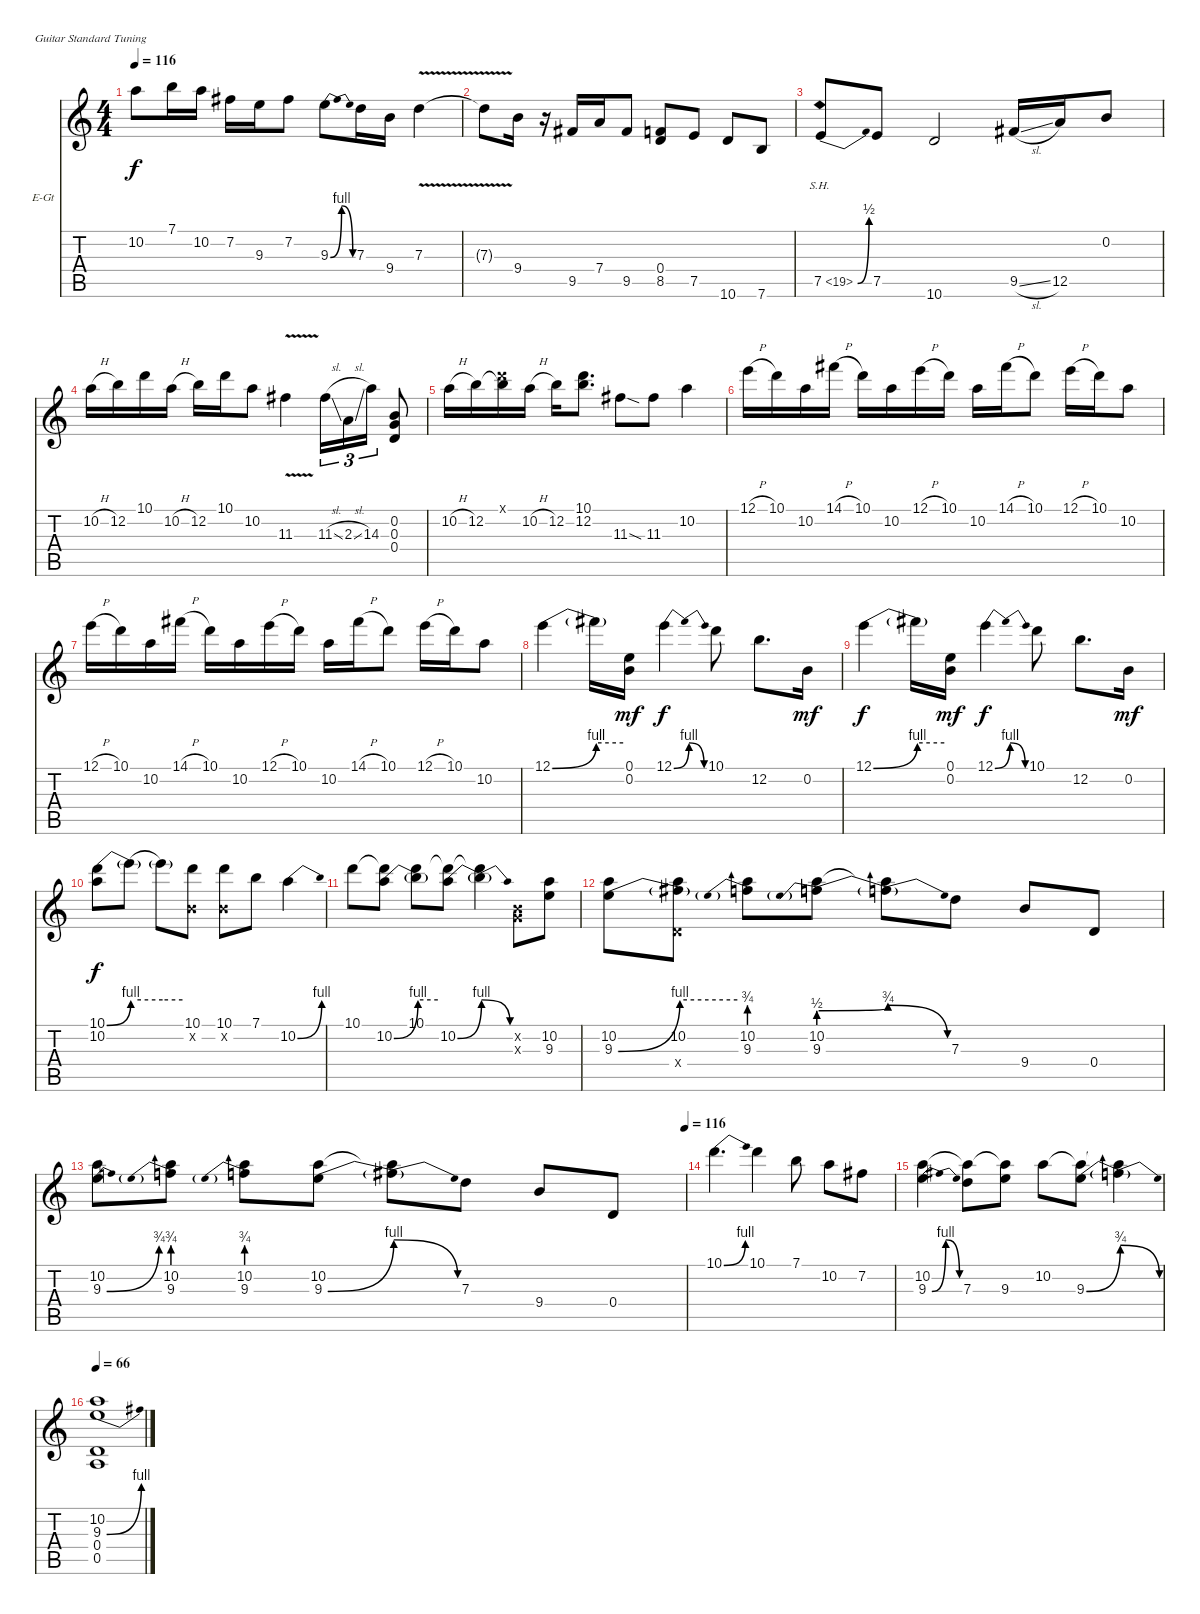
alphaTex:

\defaultSystemsLayout 4
\bracketExtendMode nobrackets
\firstSystemTrackNameOrientation horizontal
\otherSystemsTrackNameOrientation horizontal
\track ("Mike McCready (Drive)" "E-Gt") {instrument overdrivenguitar}
\staff {score tabs}
\tuning (E4 B3 G3 D3 A2 E2)
\ts (4 4)
\tempo 116
\clef g2
\ks c
10.2.8{dy f} 7.1.16 10.2.16 7.2.16 9.3.16 7.2.8 9.3{be (bendrelease 0 0 30 4 30 4 60 0)}.8 7.3.16 9.4.16 7.3{v}.4 |
7.3{v t}.8 9.4.16 r.16 9.5.16 7.4.16 9.5.8 (0.4 8.5).8 7.5.8 10.6.8 7.6.8 |
7.5{be (bend 0 0 60 2) sh 12}.8 7.5.8 10.6.2 9.5{sl}.16 12.5.16 0.2.8 |
10.2{h}.16 12.2.16 10.1.16 10.2{h}.16 12.2.16 10.1.16 10.2.8 11.3{v}.4 11.3{sl}.16{tu (3 2)} 2.3{sl}.16{tu (3 2)} 14.3.16{tu (3 2)} (0.2 0.3 0.4).8 |
10.2{h}.16 12.2.16 (10.1{x} 12.2{t}).16 10.2{h}.16 12.2.16 (10.1 12.2).8{d} 11.3{sod}.8 11.3.8 10.2.4 |
12.1{h}.16 10.1.16 10.2.16 14.1{h}.16 10.1.16 10.2.16 12.1{h}.16 10.1.16 10.2.16 14.1{h}.16 10.1.8 12.1{h}.16 10.1.16 10.2.8 |
12.1{h}.16 10.1.16 10.2.16 14.1{h}.16 10.1.16 10.2.16 12.1{h}.16 10.1.16 10.2.16 14.1{h}.16 10.1.8 12.1{h}.16 10.1.16 10.2.8 |
12.1{be (bend 0 0 60 4)}.4 12.1{be (hold 0 4 60 4) t}.16 (0.1 0.2).16{dy mf} 12.1{be (bendrelease 0 0 30 4 30 4 60 0)}.4{dy f} 10.1.8 12.2.8{d} 0.2.16{dy mf} |
12.1{be (bend 0 0 60 4)}.4{dy f} 12.1{be (hold 0 4 60 4) t}.16 (0.1 0.2).16{dy mf} 12.1{be (bendrelease 0 0 30 4 30 4 60 0)}.4{dy f} 10.1.8 12.2.8{d} 0.2.16{dy mf} |
(10.1{be (bend 0 0 60 4)} 10.2).8{dy f} 10.1{be (hold 0 4 60 4) t}.8 10.1{be (hold 0 4 60 4) t}.8 (10.1 0.2{x}).8 (10.1 0.2{x}).8 7.1.8 10.2{be (bend 0 0 60 4)}.4 |
10.1.8 (10.1{t} 10.2{be (bend 0 0 60 4)}).8 (10.1 10.2{be (hold 0 4 60 4) t}).8 (10.1{t} 10.2{be (bend 0 0 60 4)}).8 (10.1{t} 10.2{be (release 0 4 60 0) t}).4 (0.2{x} 0.3{x}).8 (10.2 9.3).8 |
(10.2 9.3{be (bend 0 0 60 4)}).8 (10.2 9.3{be (hold 0 4 60 4) t} 0.4{x}).8 (10.2 9.3{be (prebend 0 3 60 3)}).8 (10.2 9.3{be (prebendbend 0 2 60 3)}).8 (10.2{t} 9.3{be (release 0 3 60 0) t}).8 7.3.8 9.4.8 0.4.8 |
\tempo (116 1)
(10.2 9.3{be (bend 0 0 60 3)}).8 (10.2 9.3{be (prebend 0 3 60 3)}).8 (10.2 9.3{be (prebend 0 3 60 3)}).8 (10.2 9.3{be (bend 0 0 60 4)}).8 (10.2{t} 9.3{be (release 0 4 60 0) t}).8 7.3.8 9.4.8 0.4.8 |
10.1{be (bend 0 0 60 4)}.4{d} 10.1.4 7.1.8 10.2.8 7.2.8 |
(10.2 9.3{be (bendrelease 0 0 30 4 30 4 60 0)}).4 (10.2{t} 7.3).8 (10.2{t} 9.3).8 10.2.8 (10.2{t} 9.3{be (bend 0 0 60 3)}).8 (10.2{t} 9.3{be (release 0 3 60 0) t}).4 |
\tempo 66
(10.2 9.3{be (bend 0 0 60 4)} 0.4 0.5).1
